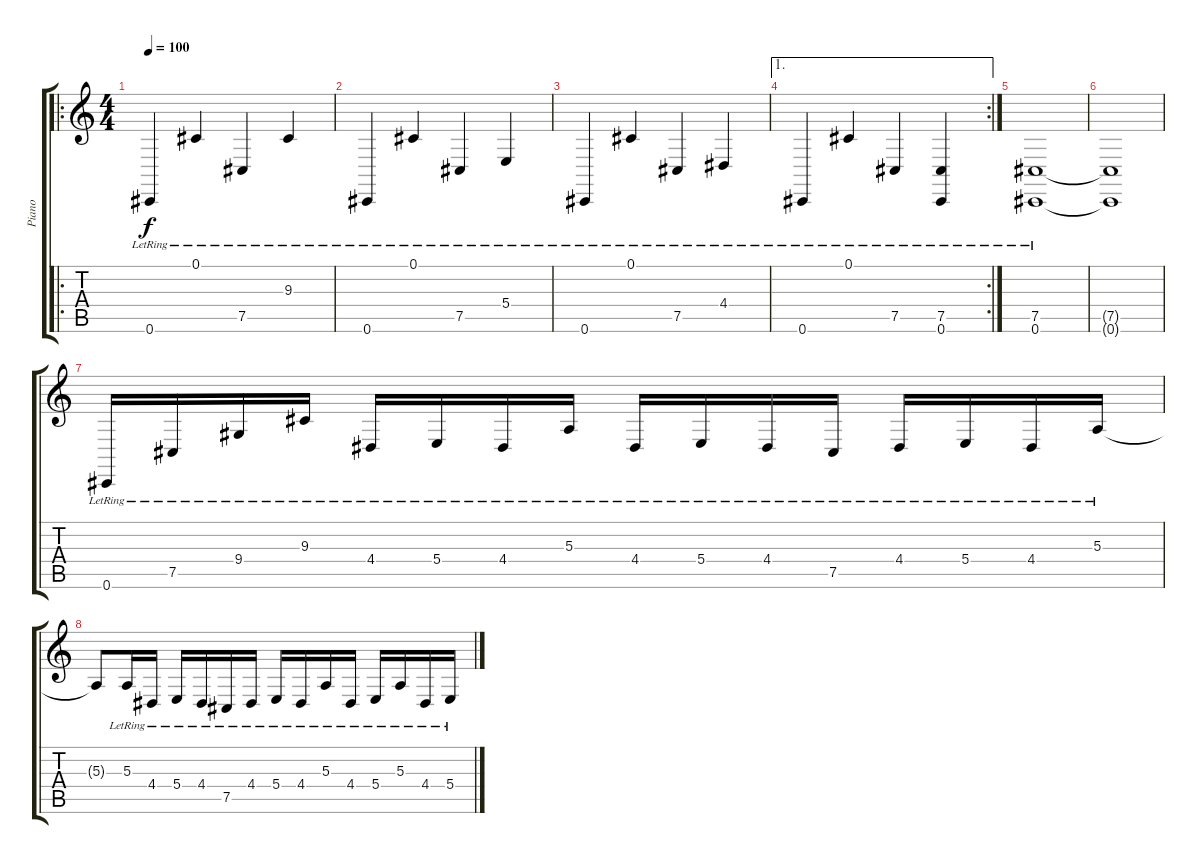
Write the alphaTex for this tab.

\track ("Piano" "Piano") {instrument electricgrandpiano}
\staff {score tabs}
\tuning (Db4 Ab3 E3 B2 Gb2 Db2) {hide}
\ro
\ts (4 4)
\tempo 100
\clef g2
\ks c
0.6{lr}.4{dy f instrument electricgrandpiano} 0.1{lr}.4 7.5{lr}.4 9.3{lr}.4 |
0.6{lr}.4 0.1{lr}.4 7.5{lr}.4 5.4{lr}.4 |
0.6{lr}.4 0.1{lr}.4 7.5{lr}.4 4.4{lr}.4 |
\ae 1
\rc 2
0.6{lr}.4 0.1{lr}.4 7.5{lr}.4 (7.5{lr} 0.6{lr}).4 |
(7.5{lr} 0.6{lr}).1 |
(7.5{t} 0.6{t}).1 |
0.6{lr}.16 7.5{lr}.16 9.4{lr}.16 9.3{lr}.16 4.4{lr}.16 5.4{lr}.16 4.4{lr}.16 5.3{lr}.16 4.4{lr}.16 5.4{lr}.16 4.4{lr}.16 7.5{lr}.16 4.4{lr}.16 5.4{lr}.16 4.4{lr}.16 5.3{lr}.16 |
5.3{t}.8 5.3{lr}.16 4.4{lr}.16 5.4{lr}.16 4.4{lr}.16 7.5{lr}.16 4.4{lr}.16 5.4{lr}.16 4.4{lr}.16 5.3{lr}.16 4.4{lr}.16 5.4{lr}.16 5.3{lr}.16 4.4{lr}.16 5.4{lr}.16
